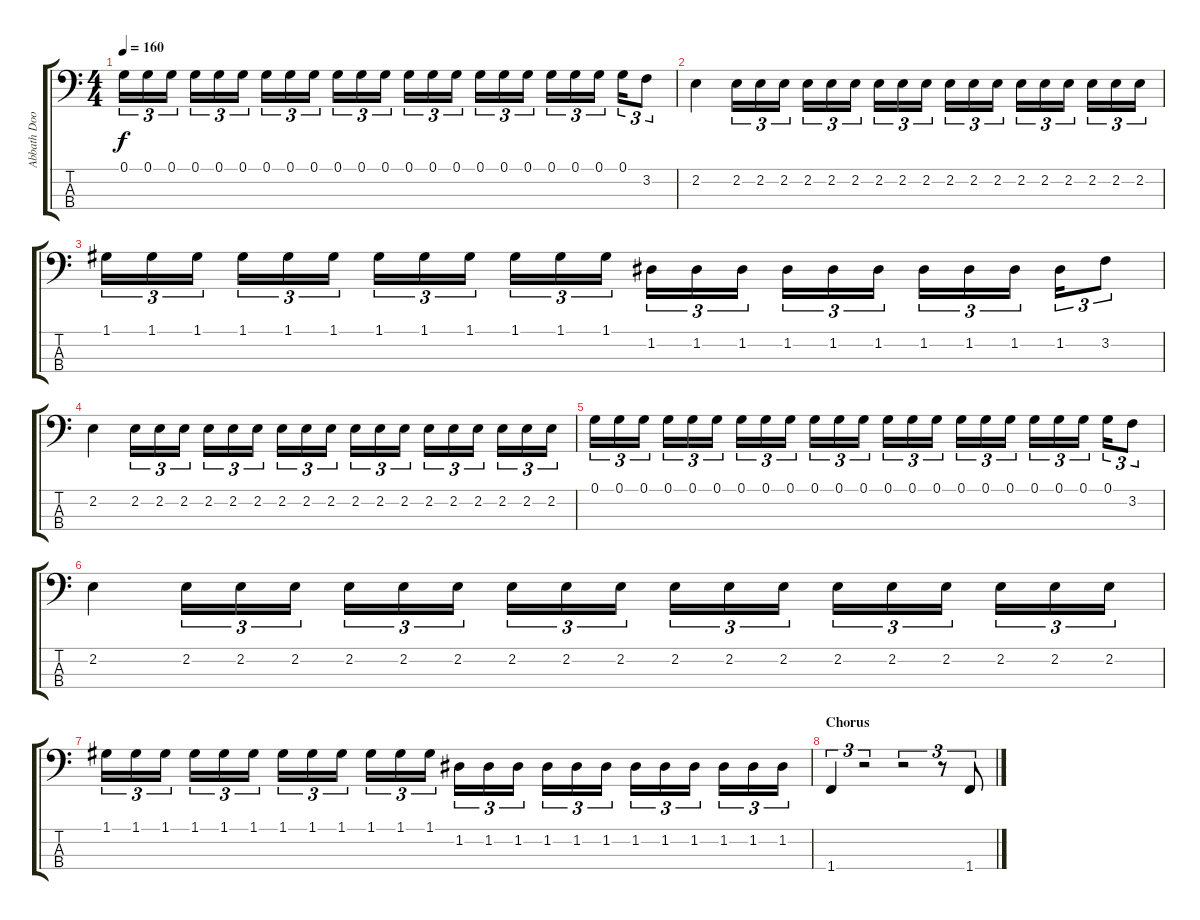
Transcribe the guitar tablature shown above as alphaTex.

\track ("Abbath Doom Occulta" "Abbath Doo") {instrument electricbasspick}
\staff {score tabs}
\tuning (G2 D2 A1 E1) {hide}
\ts (4 4)
\tempo 160
\clef f4
\ks c
0.1.16{tu (3 2) dy f} 0.1.16{tu (3 2)} 0.1.16{tu (3 2)} 0.1.16{tu (3 2)} 0.1.16{tu (3 2)} 0.1.16{tu (3 2)} 0.1.16{tu (3 2)} 0.1.16{tu (3 2)} 0.1.16{tu (3 2)} 0.1.16{tu (3 2)} 0.1.16{tu (3 2)} 0.1.16{tu (3 2)} 0.1.16{tu (3 2)} 0.1.16{tu (3 2)} 0.1.16{tu (3 2)} 0.1.16{tu (3 2)} 0.1.16{tu (3 2)} 0.1.16{tu (3 2)} 0.1.16{tu (3 2)} 0.1.16{tu (3 2)} 0.1.16{tu (3 2)} 0.1.16{tu (3 2)} 3.2.8{tu (3 2)} |
2.2.4 2.2.16{tu (3 2)} 2.2.16{tu (3 2)} 2.2.16{tu (3 2)} 2.2.16{tu (3 2)} 2.2.16{tu (3 2)} 2.2.16{tu (3 2)} 2.2.16{tu (3 2)} 2.2.16{tu (3 2)} 2.2.16{tu (3 2)} 2.2.16{tu (3 2)} 2.2.16{tu (3 2)} 2.2.16{tu (3 2)} 2.2.16{tu (3 2)} 2.2.16{tu (3 2)} 2.2.16{tu (3 2)} 2.2.16{tu (3 2)} 2.2.16{tu (3 2)} 2.2.16{tu (3 2)} |
1.1.16{tu (3 2)} 1.1.16{tu (3 2)} 1.1.16{tu (3 2)} 1.1.16{tu (3 2)} 1.1.16{tu (3 2)} 1.1.16{tu (3 2)} 1.1.16{tu (3 2)} 1.1.16{tu (3 2)} 1.1.16{tu (3 2)} 1.1.16{tu (3 2)} 1.1.16{tu (3 2)} 1.1.16{tu (3 2)} 1.2.16{tu (3 2)} 1.2.16{tu (3 2)} 1.2.16{tu (3 2)} 1.2.16{tu (3 2)} 1.2.16{tu (3 2)} 1.2.16{tu (3 2)} 1.2.16{tu (3 2)} 1.2.16{tu (3 2)} 1.2.16{tu (3 2)} 1.2.16{tu (3 2)} 3.2.8{tu (3 2)} |
2.2.4 2.2.16{tu (3 2)} 2.2.16{tu (3 2)} 2.2.16{tu (3 2)} 2.2.16{tu (3 2)} 2.2.16{tu (3 2)} 2.2.16{tu (3 2)} 2.2.16{tu (3 2)} 2.2.16{tu (3 2)} 2.2.16{tu (3 2)} 2.2.16{tu (3 2)} 2.2.16{tu (3 2)} 2.2.16{tu (3 2)} 2.2.16{tu (3 2)} 2.2.16{tu (3 2)} 2.2.16{tu (3 2)} 2.2.16{tu (3 2)} 2.2.16{tu (3 2)} 2.2.16{tu (3 2)} |
0.1.16{tu (3 2)} 0.1.16{tu (3 2)} 0.1.16{tu (3 2)} 0.1.16{tu (3 2)} 0.1.16{tu (3 2)} 0.1.16{tu (3 2)} 0.1.16{tu (3 2)} 0.1.16{tu (3 2)} 0.1.16{tu (3 2)} 0.1.16{tu (3 2)} 0.1.16{tu (3 2)} 0.1.16{tu (3 2)} 0.1.16{tu (3 2)} 0.1.16{tu (3 2)} 0.1.16{tu (3 2)} 0.1.16{tu (3 2)} 0.1.16{tu (3 2)} 0.1.16{tu (3 2)} 0.1.16{tu (3 2)} 0.1.16{tu (3 2)} 0.1.16{tu (3 2)} 0.1.16{tu (3 2)} 3.2.8{tu (3 2)} |
2.2.4 2.2.16{tu (3 2)} 2.2.16{tu (3 2)} 2.2.16{tu (3 2)} 2.2.16{tu (3 2)} 2.2.16{tu (3 2)} 2.2.16{tu (3 2)} 2.2.16{tu (3 2)} 2.2.16{tu (3 2)} 2.2.16{tu (3 2)} 2.2.16{tu (3 2)} 2.2.16{tu (3 2)} 2.2.16{tu (3 2)} 2.2.16{tu (3 2)} 2.2.16{tu (3 2)} 2.2.16{tu (3 2)} 2.2.16{tu (3 2)} 2.2.16{tu (3 2)} 2.2.16{tu (3 2)} |
1.1.16{tu (3 2)} 1.1.16{tu (3 2)} 1.1.16{tu (3 2)} 1.1.16{tu (3 2)} 1.1.16{tu (3 2)} 1.1.16{tu (3 2)} 1.1.16{tu (3 2)} 1.1.16{tu (3 2)} 1.1.16{tu (3 2)} 1.1.16{tu (3 2)} 1.1.16{tu (3 2)} 1.1.16{tu (3 2)} 1.2.16{tu (3 2)} 1.2.16{tu (3 2)} 1.2.16{tu (3 2)} 1.2.16{tu (3 2)} 1.2.16{tu (3 2)} 1.2.16{tu (3 2)} 1.2.16{tu (3 2)} 1.2.16{tu (3 2)} 1.2.16{tu (3 2)} 1.2.16{tu (3 2)} 1.2.16{tu (3 2)} 1.2.16{tu (3 2)} |
\section ("" "Chorus")
1.4.4{tu (3 2)} r.2{tu (3 2)} r.2{tu (3 2)} r.8{tu (3 2)} 1.4.8{tu (3 2)}
